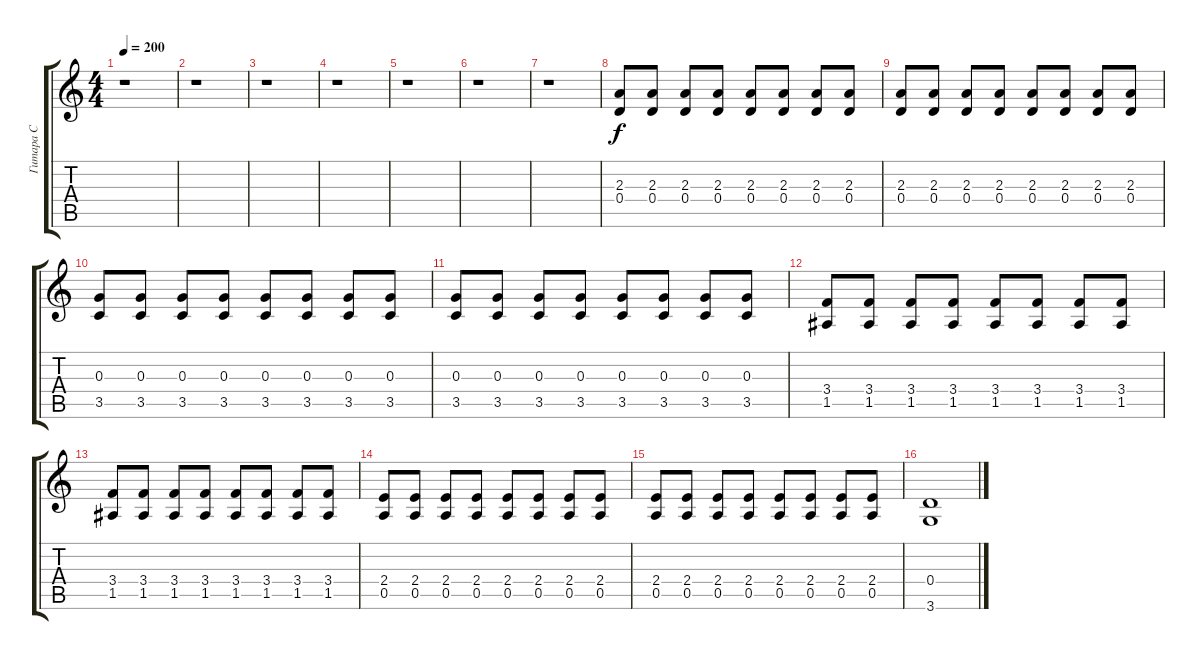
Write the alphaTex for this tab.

\track ("Гитара C" "Гитара C") {instrument distortionguitar}
\staff {score tabs}
\tuning (E4 B3 G3 D3 A2 E2) {hide}
\ts (4 4)
\tempo 200
\clef g2
\ks c
r.1{dy f} |
r.1 |
r.1 |
r.1 |
r.1 |
r.1 |
r.1 |
(2.3 0.4).8{volume 14} (2.3 0.4).8 (2.3 0.4).8 (2.3 0.4).8 (2.3 0.4).8 (2.3 0.4).8 (2.3 0.4).8 (2.3 0.4).8 |
(2.3 0.4).8 (2.3 0.4).8 (2.3 0.4).8 (2.3 0.4).8 (2.3 0.4).8 (2.3 0.4).8 (2.3 0.4).8 (2.3 0.4).8 |
(0.3 3.5).8 (0.3 3.5).8 (0.3 3.5).8 (0.3 3.5).8 (0.3 3.5).8 (0.3 3.5).8 (0.3 3.5).8 (0.3 3.5).8 |
(0.3 3.5).8 (0.3 3.5).8 (0.3 3.5).8 (0.3 3.5).8 (0.3 3.5).8 (0.3 3.5).8 (0.3 3.5).8 (0.3 3.5).8 |
(3.4 1.5).8 (3.4 1.5).8 (3.4 1.5).8 (3.4 1.5).8 (3.4 1.5).8 (3.4 1.5).8 (3.4 1.5).8 (3.4 1.5).8 |
(3.4 1.5).8 (3.4 1.5).8 (3.4 1.5).8 (3.4 1.5).8 (3.4 1.5).8 (3.4 1.5).8 (3.4 1.5).8 (3.4 1.5).8 |
(2.4 0.5).8 (2.4 0.5).8 (2.4 0.5).8 (2.4 0.5).8 (2.4 0.5).8 (2.4 0.5).8 (2.4 0.5).8 (2.4 0.5).8 |
(2.4 0.5).8 (2.4 0.5).8 (2.4 0.5).8 (2.4 0.5).8 (2.4 0.5).8 (2.4 0.5).8 (2.4 0.5).8 (2.4 0.5).8 |
(0.4 3.6).1
